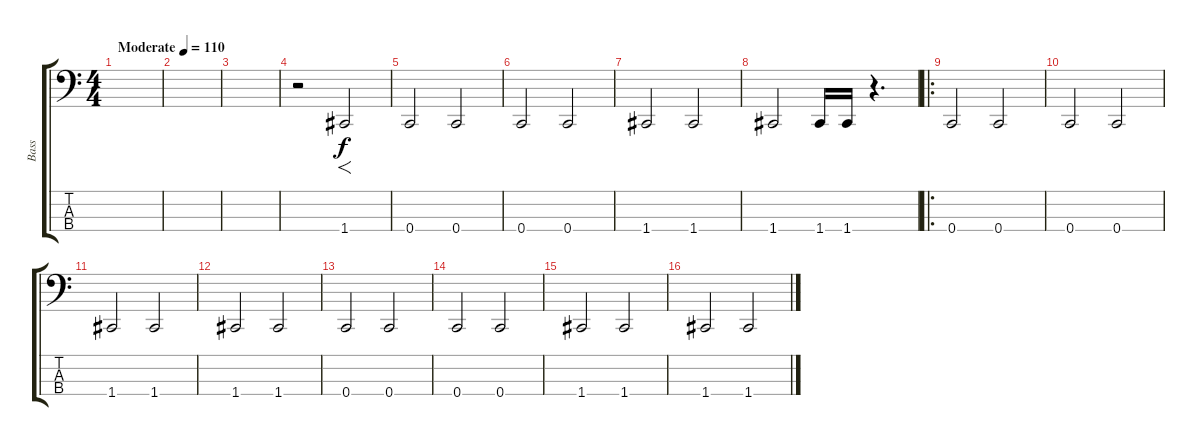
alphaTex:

\track ("Bass" "Bass") {instrument electricbassfinger}
\staff {score tabs}
\tuning (Eb2 Bb1 F1 C1) {hide}
\ts (4 4)
\tempo (110 "Moderate")
\clef f4
\ks c
|
|
|
r.2 1.4.2{f} |
0.4.2 0.4.2 |
0.4.2 0.4.2 |
1.4.2 1.4.2 |
1.4.2 1.4.16 1.4.16 r.4{d} |
\ro
0.4.2 0.4.2 |
0.4.2 0.4.2 |
1.4.2 1.4.2 |
1.4.2 1.4.2 |
0.4.2 0.4.2 |
0.4.2 0.4.2 |
1.4.2 1.4.2 |
1.4.2 1.4.2
